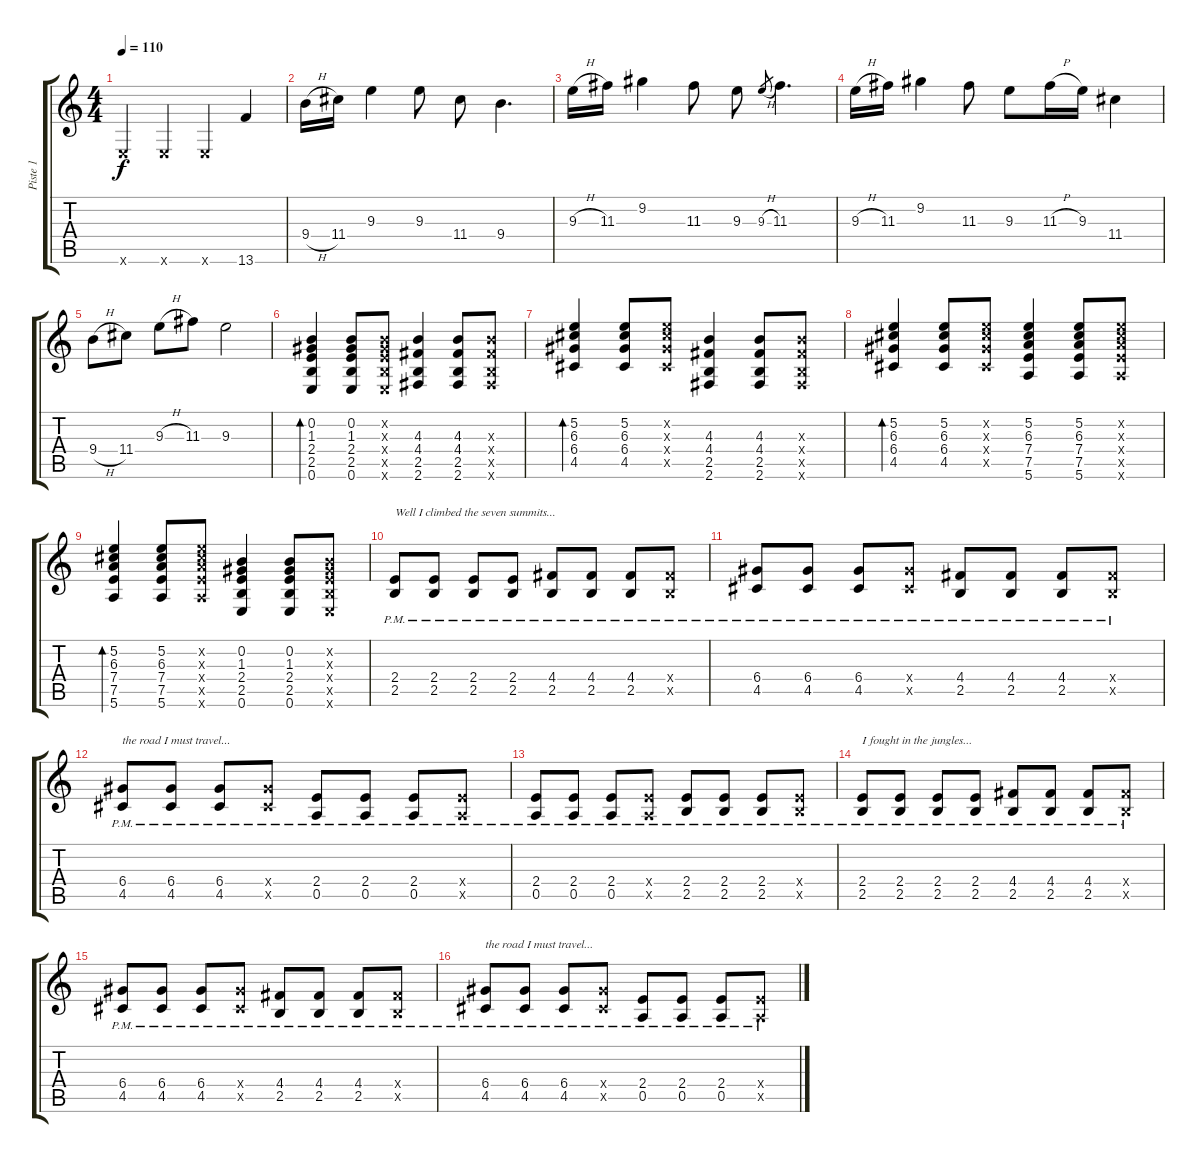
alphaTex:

\track ("Piste 1" "Piste 1") {instrument acousticguitarnylon}
\staff {score tabs}
\tuning (E4 B3 G3 D3 A2 E2) {hide}
\ts (4 4)
\tempo 110
\clef g2
\ks c
0.6{x}.4{dy f instrument acousticguitarnylon} 0.6{x}.4 0.6{x}.4 13.6.4 |
9.4{h}.16 11.4.16 9.3.4 9.3.8 11.4.8 9.4.4{d} |
9.3{h}.16 11.3.16 9.2.4 11.3.8 9.3.8 9.3{h}.8{gr} 11.3.4{d} |
9.3{h}.16 11.3.16 9.2.4 11.3.8 9.3.8 11.3{h}.16 9.3.16 11.4.4 |
9.4{h}.8 11.4.8 9.3{h}.8 11.3.8 9.3.2 |
(0.2 1.3 2.4 2.5 0.6).4{bd 60} (0.2 1.3 2.4 2.5 0.6).8 (0.2{x} 1.3{x} 2.4{x} 2.5{x} 0.6{x}).8 (4.3 4.4 2.5 2.6).4 (4.3 4.4 2.5 2.6).8 (4.3{x} 4.4{x} 2.5{x} 2.6{x}).8 |
(5.2 6.3 6.4 4.5).4{bd 60} (5.2 6.3 6.4 4.5).8 (5.2{x} 6.3{x} 6.4{x} 4.5{x}).8 (4.3 4.4 2.5 2.6).4 (4.3 4.4 2.5 2.6).8 (4.3{x} 4.4{x} 2.5{x} 2.6{x}).8 |
(5.2 6.3 6.4 4.5).4{bd 60} (5.2 6.3 6.4 4.5).8 (5.2{x} 6.3{x} 6.4{x} 4.5{x}).8 (5.2 6.3 7.4 7.5 5.6).4 (5.2 6.3 7.4 7.5 5.6).8 (5.2{x} 6.3{x} 7.4{x} 7.5{x} 5.6{x}).8 |
(5.2 6.3 7.4 7.5 5.6).4{bd 60} (5.2 6.3 7.4 7.5 5.6).8 (5.2{x} 6.3{x} 7.4{x} 7.5{x} 5.6{x}).8 (0.2 1.3 2.4 2.5 0.6).4 (0.2 1.3 2.4 2.5 0.6).8 (0.2{x} 1.3{x} 2.4{x} 2.5{x} 0.6{x}).8 |
(2.4{pm} 2.5{pm}).8{txt "Well I climbed the seven summits..."} (2.4{pm} 2.5{pm}).8 (2.4{pm} 2.5{pm}).8 (2.4{pm} 2.5{pm}).8 (4.4{pm} 2.5{pm}).8 (4.4{pm} 2.5{pm}).8 (4.4{pm} 2.5{pm}).8 (4.4{pm x} 2.5{pm x}).8 |
(6.4{pm} 4.5{pm}).8 (6.4{pm} 4.5{pm}).8 (6.4{pm} 4.5{pm}).8 (6.4{pm x} 4.5{pm x}).8 (4.4{pm} 2.5{pm}).8 (4.4{pm} 2.5{pm}).8 (4.4{pm} 2.5{pm}).8 (4.4{pm x} 2.5{pm x}).8 |
(6.4{pm} 4.5{pm}).8{txt "the road I must travel..."} (6.4{pm} 4.5{pm}).8 (6.4{pm} 4.5{pm}).8 (6.4{pm x} 4.5{pm x}).8 (2.4{pm} 0.5{pm}).8 (2.4{pm} 0.5{pm}).8 (2.4{pm} 0.5{pm}).8 (2.4{pm x} 0.5{pm x}).8 |
(2.4{pm} 0.5{pm}).8 (2.4{pm} 0.5{pm}).8 (2.4{pm} 0.5{pm}).8 (2.4{pm x} 0.5{pm x}).8 (2.4{pm} 2.5{pm}).8 (2.4{pm} 2.5{pm}).8 (2.4{pm} 2.5{pm}).8 (2.4{pm x} 2.5{pm x}).8 |
(2.4{pm} 2.5{pm}).8{txt "I fought in the jungles..."} (2.4{pm} 2.5{pm}).8 (2.4{pm} 2.5{pm}).8 (2.4{pm} 2.5{pm}).8 (4.4{pm} 2.5{pm}).8 (4.4{pm} 2.5{pm}).8 (4.4{pm} 2.5{pm}).8 (4.4{pm x} 2.5{pm x}).8 |
(6.4{pm} 4.5{pm}).8 (6.4{pm} 4.5{pm}).8 (6.4{pm} 4.5{pm}).8 (6.4{pm x} 4.5{pm x}).8 (4.4{pm} 2.5{pm}).8 (4.4{pm} 2.5{pm}).8 (4.4{pm} 2.5{pm}).8 (4.4{pm x} 2.5{pm x}).8 |
(6.4{pm} 4.5{pm}).8{txt "the road I must travel..."} (6.4{pm} 4.5{pm}).8 (6.4{pm} 4.5{pm}).8 (6.4{pm x} 4.5{pm x}).8 (2.4{pm} 0.5{pm}).8 (2.4{pm} 0.5{pm}).8 (2.4{pm} 0.5{pm}).8 (2.4{pm x} 0.5{pm x}).8
